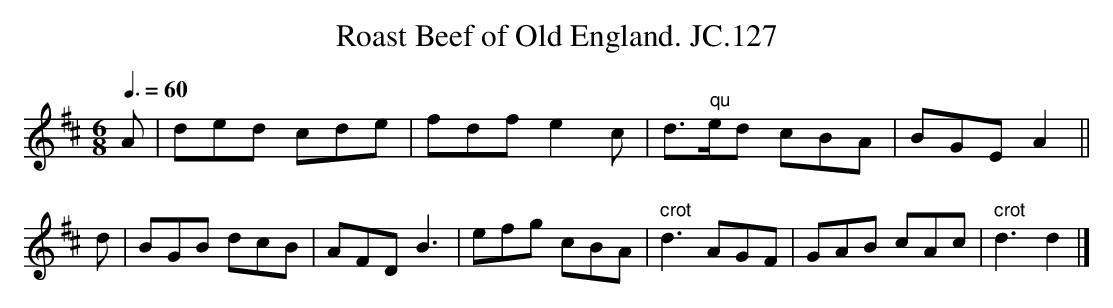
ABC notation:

X:1
T:Roast Beef of Old England. JC.127
M:6/8
L:1/8
Q:3/8=60
K:D
A|\\
ded cde|fdfe2c|d>" qu"ed cBA|BGEA2||
d|BGB dcB|AFDB3|efg cBA|" crot"d3AGF|\\
GAB cAc|" crot"d3d2|]
